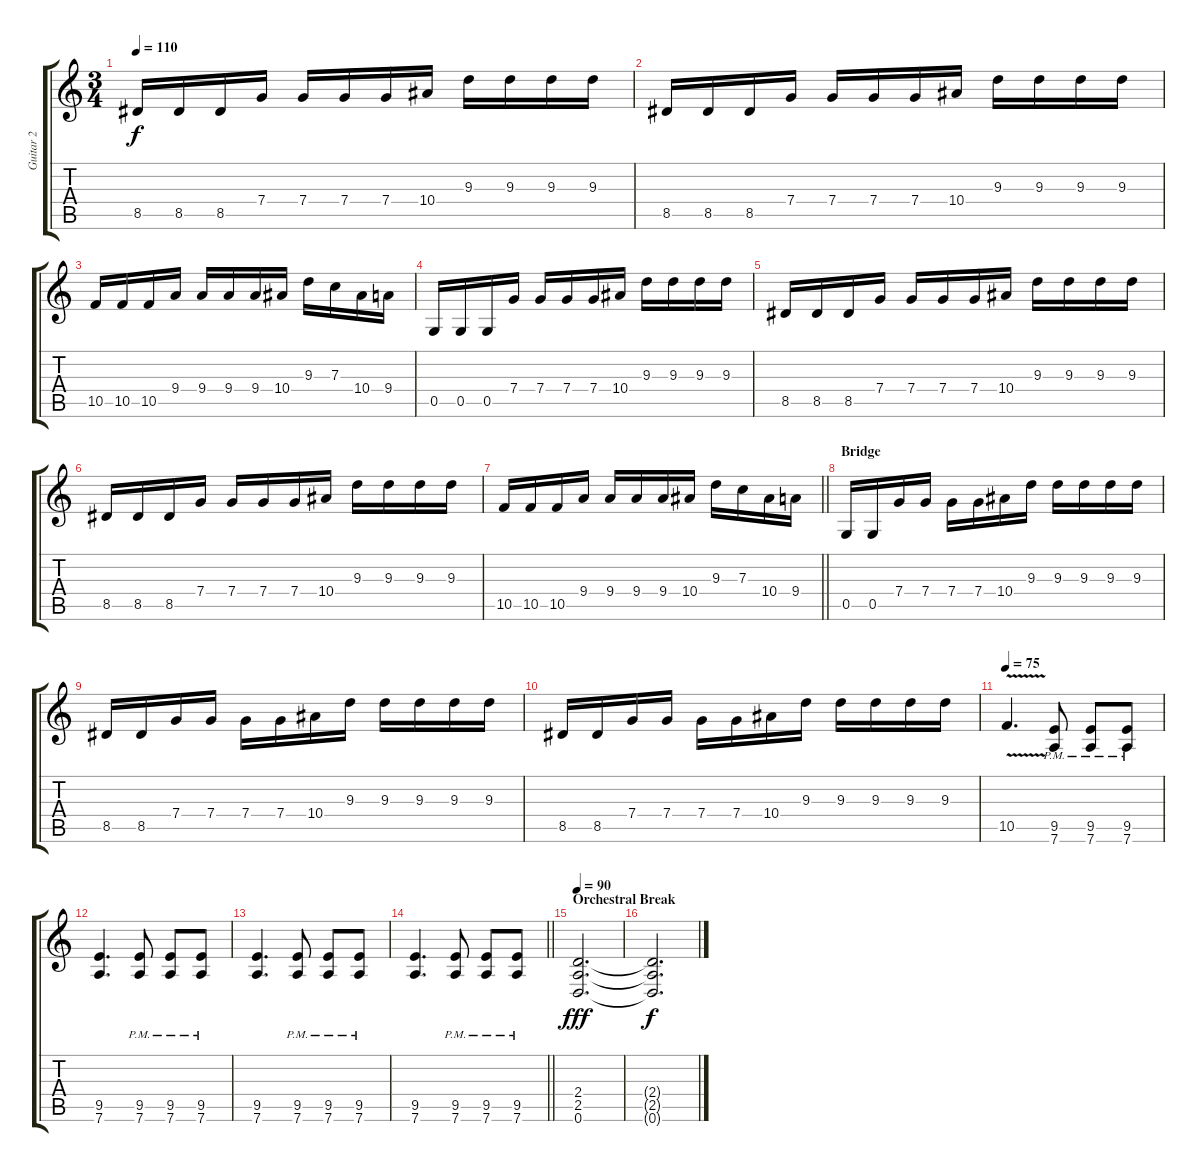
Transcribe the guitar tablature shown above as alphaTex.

\track ("Guitar 2" "Guitar 2") {instrument distortionguitar}
\staff {score tabs}
\tuning (D4 A3 F3 C3 G2 D2) {hide}
\ts (3 4)
\tempo 110
\clef g2
\ks c
8.5.16{dy f} 8.5.16 8.5.16 7.4.16 7.4.16 7.4.16 7.4.16 10.4.16 9.3.16 9.3.16 9.3.16 9.3.16 |
8.5.16 8.5.16 8.5.16 7.4.16 7.4.16 7.4.16 7.4.16 10.4.16 9.3.16 9.3.16 9.3.16 9.3.16 |
10.5.16 10.5.16 10.5.16 9.4.16 9.4.16 9.4.16 9.4.16 10.4.16 9.3.16 7.3.16 10.4.16 9.4.16 |
0.5.16 0.5.16 0.5.16 7.4.16 7.4.16 7.4.16 7.4.16 10.4.16 9.3.16 9.3.16 9.3.16 9.3.16 |
8.5.16 8.5.16 8.5.16 7.4.16 7.4.16 7.4.16 7.4.16 10.4.16 9.3.16 9.3.16 9.3.16 9.3.16 |
8.5.16 8.5.16 8.5.16 7.4.16 7.4.16 7.4.16 7.4.16 10.4.16 9.3.16 9.3.16 9.3.16 9.3.16 |
\barLineRight lightlight
10.5.16 10.5.16 10.5.16 9.4.16 9.4.16 9.4.16 9.4.16 10.4.16 9.3.16 7.3.16 10.4.16 9.4.16 |
\section ("" "Bridge")
0.5.16 0.5.16 7.4.16 7.4.16 7.4.16 7.4.16 10.4.16 9.3.16 9.3.16 9.3.16 9.3.16 9.3.16 |
8.5.16 8.5.16 7.4.16 7.4.16 7.4.16 7.4.16 10.4.16 9.3.16 9.3.16 9.3.16 9.3.16 9.3.16 |
8.5.16 8.5.16 7.4.16 7.4.16 7.4.16 7.4.16 10.4.16 9.3.16 9.3.16 9.3.16 9.3.16 9.3.16 |
\tempo 75
10.5{v}.4{d} (9.5{pm} 7.6{pm}).8 (9.5{pm} 7.6{pm}).8 (9.5{pm} 7.6{pm}).8 |
(9.5 7.6).4{d} (9.5{pm} 7.6{pm}).8 (9.5{pm} 7.6{pm}).8 (9.5{pm} 7.6{pm}).8 |
(9.5 7.6).4{d} (9.5{pm} 7.6{pm}).8 (9.5{pm} 7.6{pm}).8 (9.5{pm} 7.6{pm}).8 |
\barLineRight lightlight
(9.5 7.6).4{d} (9.5{pm} 7.6{pm}).8 (9.5{pm} 7.6{pm}).8 (9.5{pm} 7.6{pm}).8 |
\section ("" "Orchestral Break")
\tempo 90
(2.4 2.5 0.6).2{d dy fff volume 6} |
(2.4{t} 2.5{t} 0.6{t}).2{d dy f}
